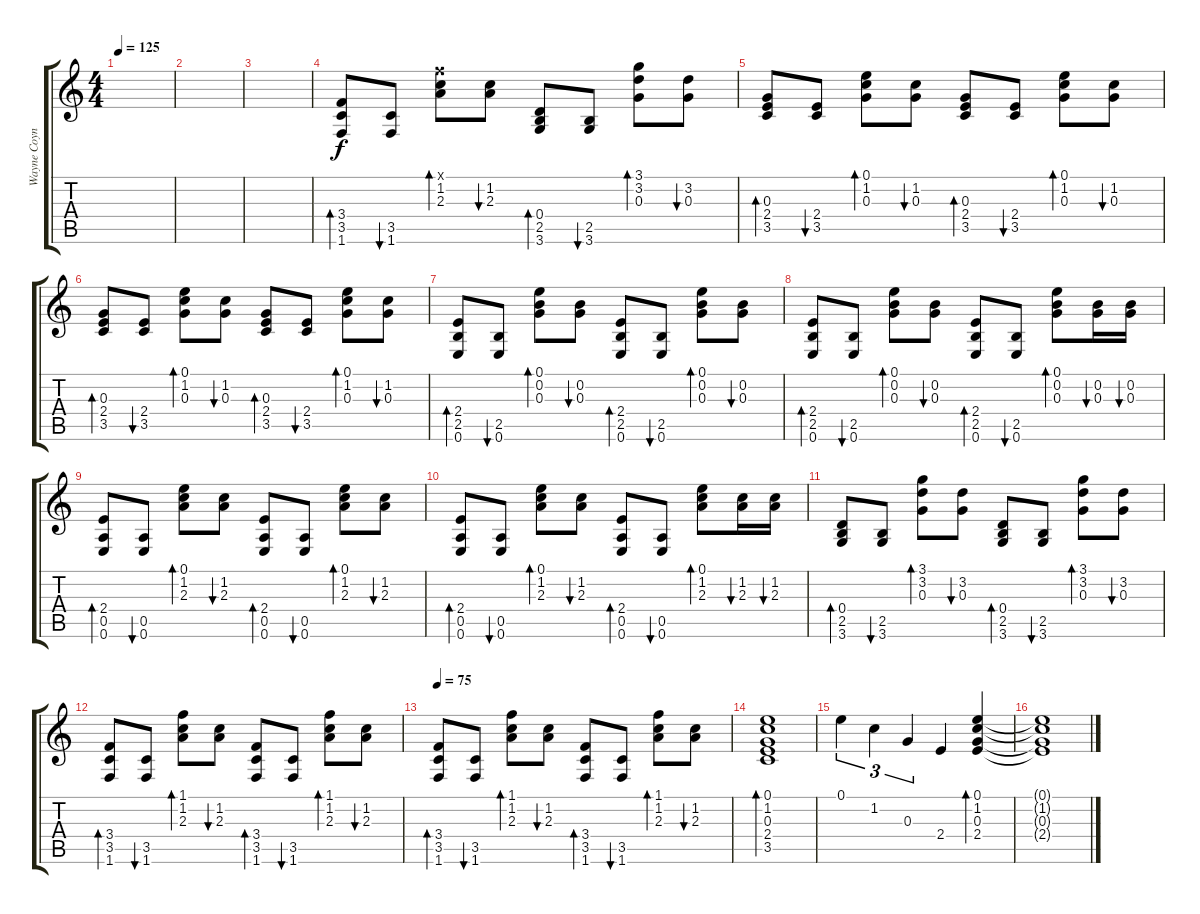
\track ("Wayne Coyne (Guitar Left)" "Wayne Coyn") {instrument acousticguitarsteel}
\staff {score tabs}
\tuning (E4 B3 G3 D3 A2 E2) {hide}
\ts (4 4)
\tempo 125
\clef g2
\ks c
|
|
|
(3.4 3.5 1.6).8{bd 60} (3.5 1.6).8{bu 60} (1.1{x} 1.2 2.3).8{bd 60} (1.2 2.3).8{bu 60} (0.4 2.5 3.6).8{bd 60} (2.5 3.6).8{bu 60} (3.1 3.2 0.3).8{bd 60} (3.2 0.3).8{bu 60} |
(0.3 2.4 3.5).8{bd 60} (2.4 3.5).8{bu 60} (0.1 1.2 0.3).8{bd 60} (1.2 0.3).8{bu 60} (0.3 2.4 3.5).8{bd 60} (2.4 3.5).8{bu 60} (0.1 1.2 0.3).8{bd 60} (1.2 0.3).8{bu 60} |
(0.3 2.4 3.5).8{bd 60} (2.4 3.5).8{bu 60} (0.1 1.2 0.3).8{bd 60} (1.2 0.3).8{bu 60} (0.3 2.4 3.5).8{bd 60} (2.4 3.5).8{bu 60} (0.1 1.2 0.3).8{bd 60} (1.2 0.3).8{bu 60} |
(2.4 2.5 0.6).8{bd 60} (2.5 0.6).8{bu 60} (0.1 0.2 0.3).8{bd 60} (0.2 0.3).8{bu 60} (2.4 2.5 0.6).8{bd 60} (2.5 0.6).8{bu 60} (0.1 0.2 0.3).8{bd 60} (0.2 0.3).8{bu 60} |
(2.4 2.5 0.6).8{bd 60} (2.5 0.6).8{bu 60} (0.1 0.2 0.3).8{bd 60} (0.2 0.3).8{bu 60} (2.4 2.5 0.6).8{bd 60} (2.5 0.6).8{bu 60} (0.1 0.2 0.3).8{bd 60} (0.2 0.3).16{bu 60} (0.2 0.3).16{bu 60} |
(2.4 0.5 0.6).8{bd 60} (0.5 0.6).8{bu 60} (0.1 1.2 2.3).8{bd 60} (1.2 2.3).8{bu 60} (2.4 0.5 0.6).8{bd 60} (0.5 0.6).8{bu 60} (0.1 1.2 2.3).8{bd 60} (1.2 2.3).8{bu 60} |
(2.4 0.5 0.6).8{bd 60} (0.5 0.6).8{bu 60} (0.1 1.2 2.3).8{bd 60} (1.2 2.3).8{bu 60} (2.4 0.5 0.6).8{bd 60} (0.5 0.6).8{bu 60} (0.1 1.2 2.3).8{bd 60} (1.2 2.3).16{bu 60} (1.2 2.3).16{bu 60} |
(0.4 2.5 3.6).8{bd 60} (2.5 3.6).8{bu 60} (3.1 3.2 0.3).8{bd 60} (3.2 0.3).8{bu 60} (0.4 2.5 3.6).8{bd 60} (2.5 3.6).8{bu 60} (3.1 3.2 0.3).8{bd 60} (3.2 0.3).8{bu 60} |
(3.4 3.5 1.6).8{bd 60} (3.5 1.6).8{bu 60} (1.1 1.2 2.3).8{bd 60} (1.2 2.3).8{bu 60} (3.4 3.5 1.6).8{bd 60} (3.5 1.6).8{bu 60} (1.1 1.2 2.3).8{bd 60} (1.2 2.3).8{bu 60} |
\tempo 75
(3.4 3.5 1.6).8{bd 60} (3.5 1.6).8{bu 60} (1.1 1.2 2.3).8{bd 60} (1.2 2.3).8{bu 60} (3.4 3.5 1.6).8{bd 60} (3.5 1.6).8{bu 60} (1.1 1.2 2.3).8{bd 60} (1.2 2.3).8{bu 60} |
(0.1 1.2 0.3 2.4 3.5).1{bd 60} |
0.1.4{tu (3 2)} 1.2.4{tu (3 2)} 0.3.4{tu (3 2)} 2.4.4 (0.1 1.2 0.3 2.4).4{bd 240} |
(0.1{t} 1.2{t} 0.3{t} 2.4{t}).1
